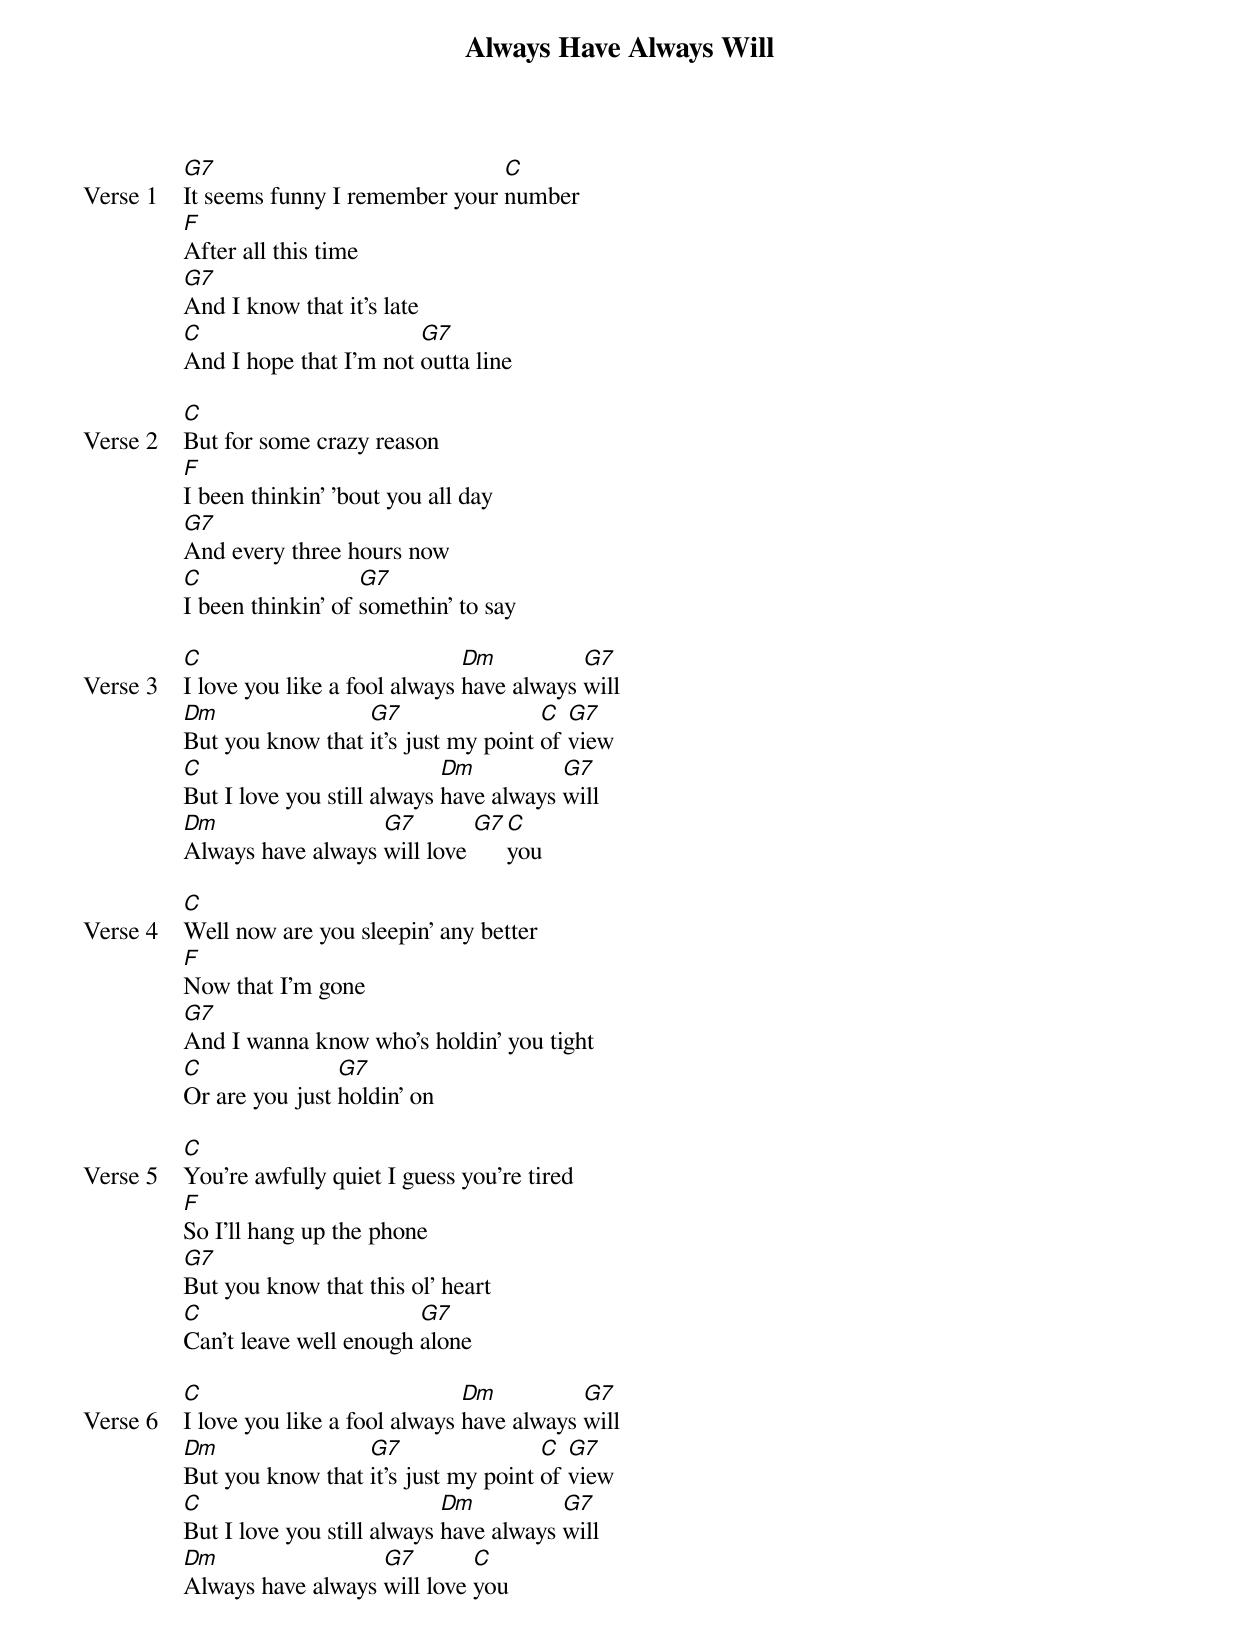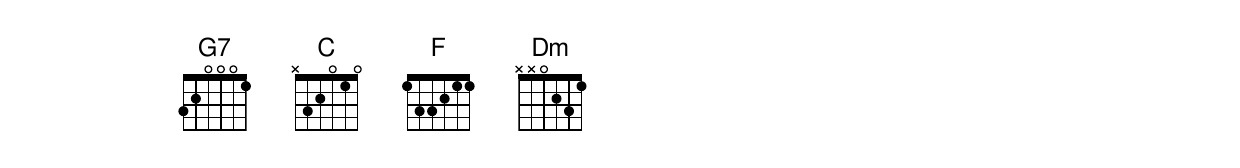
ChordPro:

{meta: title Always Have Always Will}
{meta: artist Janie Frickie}
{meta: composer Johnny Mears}

{start_of_verse: Verse 1}
[G7]It seems funny I remember your [C]number
[F]After all this time
[G7]And I know that it's late
[C]And I hope that I'm not [G7]outta line
{end_of_verse}

{start_of_verse: Verse 2}
[C]But for some crazy reason
[F]I been thinkin' 'bout you all day
[G7]And every three hours now
[C]I been thinkin' of [G7]somethin' to say
{end_of_verse}

{start_of_verse: Verse 3}
[C]I love you like a fool always [Dm]have always [G7]will
[Dm]But you know that [G7]it's just my point [C]of [G7]view
[C]But I love you still always [Dm]have always [G7]will
[Dm]Always have always [G7]will love [G7][C]you
{end_of_verse}

{start_of_verse: Verse 4}
[C]Well now are you sleepin' any better
[F]Now that I'm gone
[G7]And I wanna know who's holdin' you tight
[C]Or are you just [G7]holdin' on
{end_of_verse}

{start_of_verse: Verse 5}
[C]You're awfully quiet I guess you're tired
[F]So I'll hang up the phone
[G7]But you know that this ol' heart
[C]Can't leave well enough [G7]alone
{end_of_verse}

{start_of_verse: Verse 6}
[C]I love you like a fool always [Dm]have always [G7]will
[Dm]But you know that [G7]it's just my point [C]of [G7]view
[C]But I love you still always [Dm]have always [G7]will
[Dm]Always have always [G7]will love [C]you
{end_of_verse}
